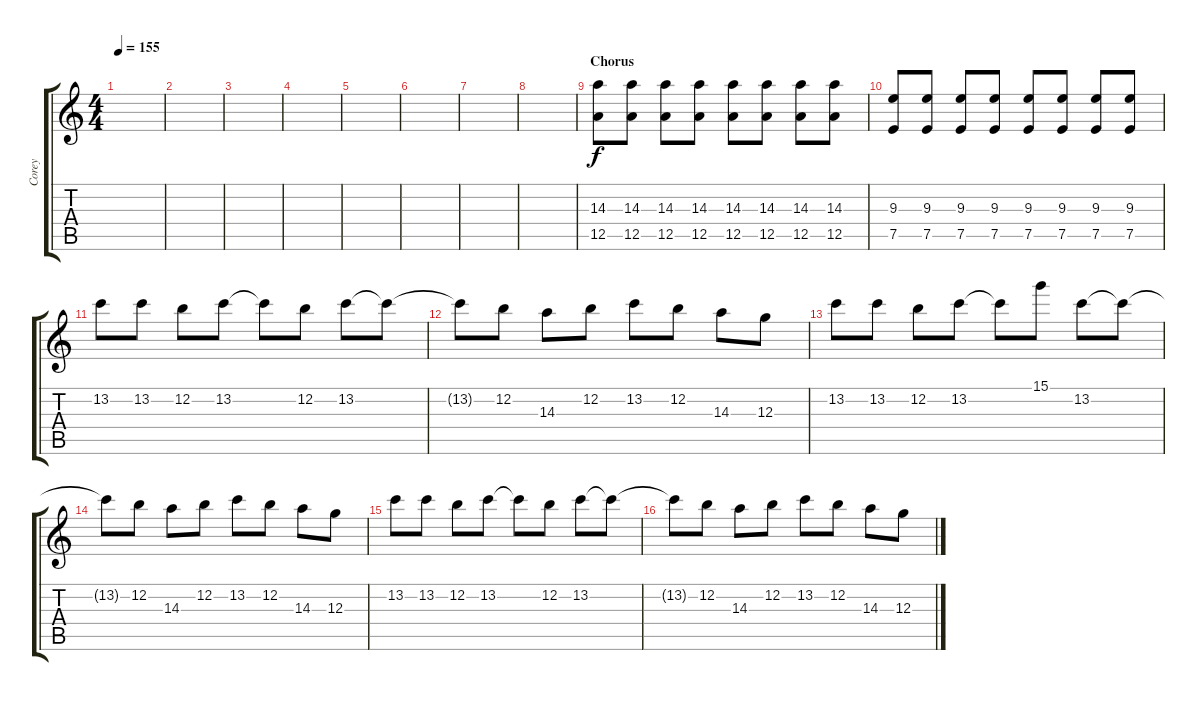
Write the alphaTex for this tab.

\track ("Corey" "Corey") {instrument distortionguitar}
\staff {score tabs}
\tuning (E4 B3 G3 D3 A2 D2) {hide}
\ts (4 4)
\tempo 155
\clef g2
\ks c
|
|
|
|
|
|
|
|
\section ("" "Chorus")
(14.3 12.5).8 (14.3 12.5).8 (14.3 12.5).8 (14.3 12.5).8 (14.3 12.5).8 (14.3 12.5).8 (14.3 12.5).8 (14.3 12.5).8 |
(9.3 7.5).8 (9.3 7.5).8 (9.3 7.5).8 (9.3 7.5).8 (9.3 7.5).8 (9.3 7.5).8 (9.3 7.5).8 (9.3 7.5).8 |
13.2.8 13.2.8 12.2.8 13.2.8 13.2{t}.8 12.2.8 13.2.8 13.2{t}.8 |
13.2{t}.8 12.2.8 14.3.8 12.2.8 13.2.8 12.2.8 14.3.8 12.3.8 |
13.2.8 13.2.8 12.2.8 13.2.8 13.2{t}.8 15.1.8 13.2.8 13.2{t}.8 |
13.2{t}.8 12.2.8 14.3.8 12.2.8 13.2.8 12.2.8 14.3.8 12.3.8 |
13.2.8 13.2.8 12.2.8 13.2.8 13.2{t}.8 12.2.8 13.2.8 13.2{t}.8 |
13.2{t}.8 12.2.8 14.3.8 12.2.8 13.2.8 12.2.8 14.3.8 12.3.8
